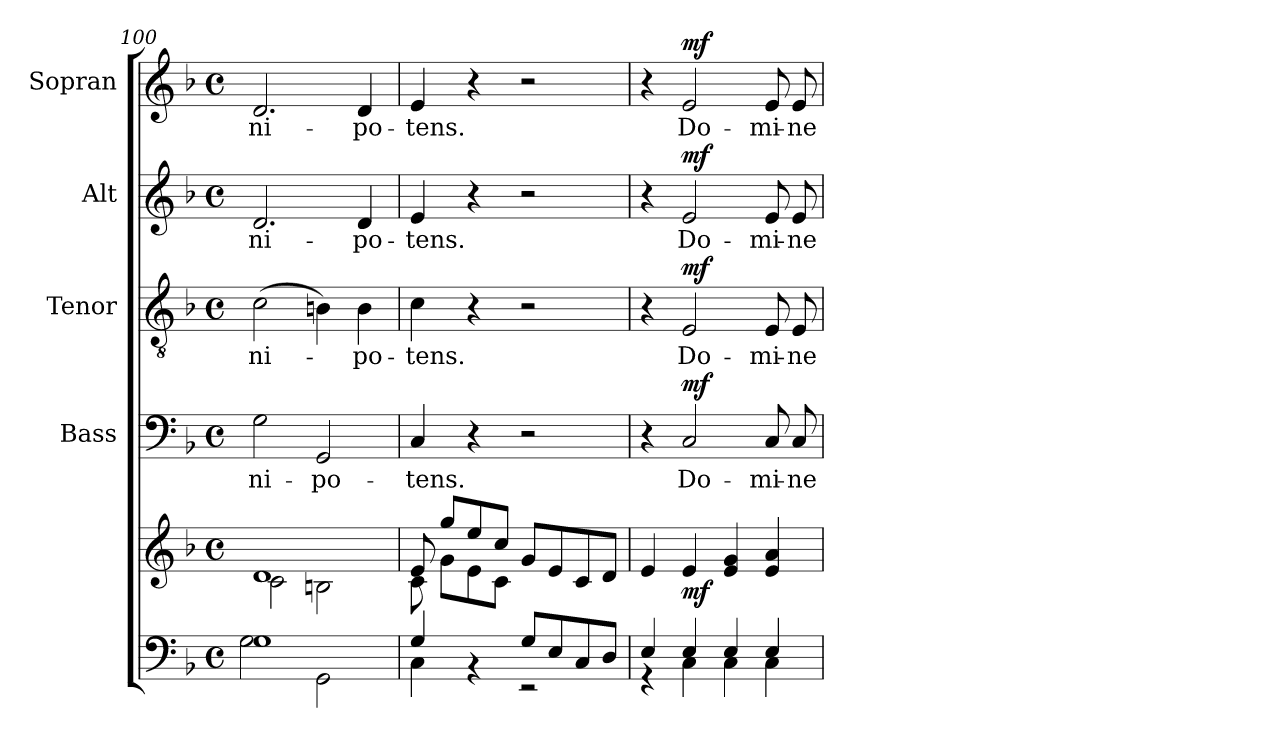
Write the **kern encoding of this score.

**kern	**kern	**dynam	**kern	**text	**dynam	**kern	**text	**dynam	**kern	**text	**dynam	**kern	**text	**dynam
*part5	*part5	*part5	*part4	*part4	*part4	*part3	*part3	*part3	*part2	*part2	*part2	*part1	*part1	*part1
*staff6	*staff5	*staff5/6	*staff4	*staff4	*staff4	*staff3	*staff3	*staff3	*staff2	*staff2	*staff2	*staff1	*staff1	*staff1
*	*	*	*I"Bass	*	*	*I"Tenor	*	*	*I"Alt	*	*	*I"Sopran	*	*
*	*	*	*I'B.	*	*	*I'T.	*	*	*I'A.	*	*	*I'S.	*	*
*clefF4	*clefG2	*	*clefF4	*	*	*clefGv2	*	*	*clefG2	*	*	*clefG2	*	*
*k[b-]	*k[b-]	*	*k[b-]	*	*	*k[b-]	*	*	*k[b-]	*	*	*k[b-]	*	*
*F:	*F:	*	*F:	*	*	*F:	*	*	*F:	*	*	*F:	*	*
*M4/4	*M4/4	*	*M4/4	*	*	*M4/4	*	*	*M4/4	*	*	*M4/4	*	*
*met(c)	*met(c)	*	*met(c)	*	*	*met(c)	*	*	*met(c)	*	*	*met(c)	*	*
=100	=100	=100	=100	=100	=100	=100	=100	=100	=100	=100	=100	=100	=100	=100
*^	*^	*	*	*	*	*	*	*	*	*	*	*	*	*
!	!	!	!	!	!	!LO:LY:b	!	!	!LO:LY:b	!	!	!LO:LY:b	!	!	!LO:LY:b	!
1G	2G\	1d	2c\	.	2G\	-ni-	.	(>2c\	-ni-	.	2.d/	-ni-	.	2.d/	-ni-	.
!	!	!	!	!	!	!LO:LY:b	!	!	!	!	!	!	!	!	!	!
.	2GG\	.	2Bn\	.	2GG/	-po-	.	4Bn\)	.	.	.	.	.	.	.	.
!	!	!	!	!	!	!	!	!	!LO:LY:b	!	!	!LO:LY:b	!	!	!LO:LY:b	!
.	.	.	.	.	.	.	.	4B\	-po-	.	4d/	-po-	.	4d/	-po-	.
=101	=101	=101	=101	=101	=101	=101	=101	=101	=101	=101	=101	=101	=101	=101	=101	=101
!	!	!	!	!	!	!LO:LY:b	!	!	!LO:LY:b	!	!	!LO:LY:b	!	!	!LO:LY:b	!
4G/	4C\	8e/	8c\	.	4C/	-tens.	.	4c\	-tens.	.	4e/	-tens.	.	4e/	-tens.	.
.	.	8gg/L	8g\L	.	.	.	.	.	.	.	.	.	.	.	.	.
4ryy	4rBB	8ee/	8e\	.	4r	.	.	4r	.	.	4r	.	.	4r	.	.
.	.	8cc/J	8c\J	.	.	.	.	.	.	.	.	.	.	.	.	.
8G/L	2rEE	8g/L	2ryy	.	2r	.	.	2r	.	.	2r	.	.	2r	.	.
8E/	.	8e/	.	.	.	.	.	.	.	.	.	.	.	.	.	.
8C/	.	8c/	.	.	.	.	.	.	.	.	.	.	.	.	.	.
8D/J	.	8d/J	.	.	.	.	.	.	.	.	.	.	.	.	.	.
*	*	*v	*v	*	*	*	*	*	*	*	*	*	*	*	*	*
=102	=102	=102	=102	=102	=102	=102	=102	=102	=102	=102	=102	=102	=102	=102	=102
4E/	4rGG	4e/	.	4r	.	.	4r	.	.	4r	.	.	4r	.	.
!	!	!	!LO:DY:b	!	!LO:LY:b	!LO:DY:a	!	!LO:LY:b	!LO:DY:a	!	!LO:LY:b	!LO:DY:a	!	!LO:LY:b	!LO:DY:a
4E/	4C\	4e/	mf	2C/	Do-	mf	2E/	Do-	mf	2e/	Do-	mf	2e/	Do-	mf
4E/	4C\	4e/ 4g/	.	.	.	.	.	.	.	.	.	.	.	.	.
!	!	!	!	!	!LO:LY:b	!	!	!LO:LY:b	!	!	!LO:LY:b	!	!	!LO:LY:b	!
4E/	4C\	4e/ 4a/	.	8C/	-mi-	.	8E/	-mi-	.	8e/	-mi-	.	8e/	-mi-	.
!	!	!	!	!	!LO:LY:b	!	!	!LO:LY:b	!	!	!LO:LY:b	!	!	!LO:LY:b	!
.	.	.	.	8C/	-ne	.	8E/	-ne	.	8e/	-ne	.	8e/	-ne	.
*v	*v	*	*	*	*	*	*	*	*	*	*	*	*	*	*
=	=	=	=	=	=	=	=	=	=	=	=	=	=	=
*-	*-	*-	*-	*-	*-	*-	*-	*-	*-	*-	*-	*-	*-	*-
